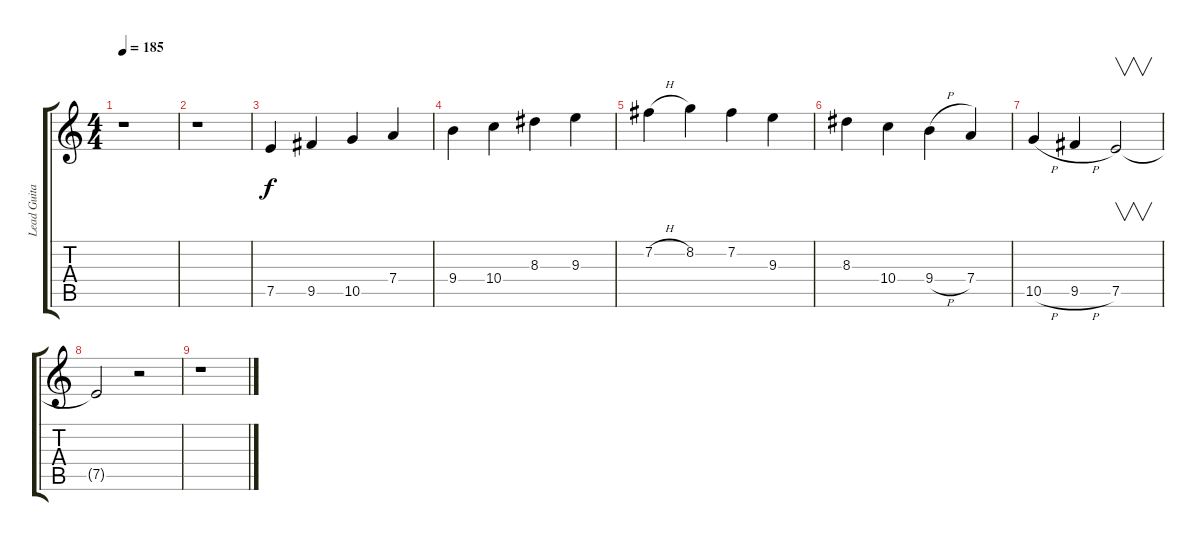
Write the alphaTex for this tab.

\track ("Lead Guitar" "Lead Guita") {instrument distortionguitar}
\staff {score tabs}
\tuning (E4 B3 G3 D3 A2 E2) {hide}
\ts (4 4)
\tempo 185
\clef g2
\ks c
r.1{dy f} |
r.1 |
7.5.4 9.5.4 10.5.4 7.4.4 |
9.4.4 10.4.4 8.3.4 9.3.4 |
7.2{h}.4 8.2.4 7.2.4 9.3.4 |
8.3.4 10.4.4 9.4{h}.4 7.4.4 |
10.5{h}.4 9.5{h}.4 7.5.2{v} |
7.5{t}.2 r.2 |
r.1
